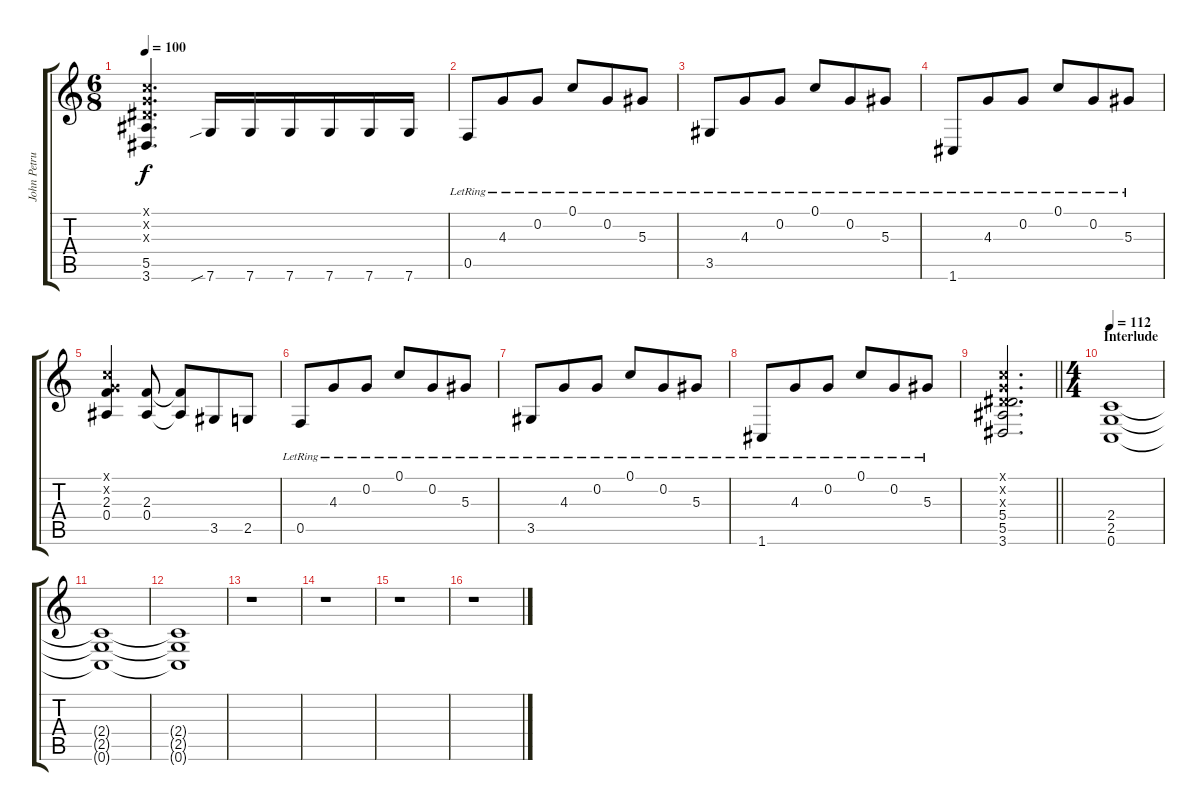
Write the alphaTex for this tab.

\track ("John Petrucci" "John Petru") {instrument distortionguitar}
\staff {score tabs}
\tuning (C4 G3 Eb3 Bb2 F2 C2) {hide}
\ts (6 8)
\tempo 100
\clef g2
\ks c
(0.1{x} 0.2{x} 0.3{x} 5.5 3.6).4{d dy f} 7.6{sib}.16 7.6.16 7.6.16 7.6.16 7.6.16 7.6.16 |
0.5{lr}.8 4.3{lr}.8 0.2{lr}.8 0.1{lr}.8 0.2{lr}.8 5.3{lr}.8 |
3.5{lr}.8 4.3{lr}.8 0.2{lr}.8 0.1{lr}.8 0.2{lr}.8 5.3{lr}.8 |
1.6{lr}.8 4.3{lr}.8 0.2{lr}.8 0.1{lr}.8 0.2{lr}.8 5.3{lr}.8 |
(0.1{x} 0.2{x} 2.3 0.4).4 (2.3 0.4).8 (2.3{t} 0.4{t}).8 3.5.8 2.5.8 |
0.5{lr}.8 4.3{lr}.8 0.2{lr}.8 0.1{lr}.8 0.2{lr}.8 5.3{lr}.8 |
3.5{lr}.8 4.3{lr}.8 0.2{lr}.8 0.1{lr}.8 0.2{lr}.8 5.3{lr}.8 |
1.6{lr}.8 4.3{lr}.8 0.2{lr}.8 0.1{lr}.8 0.2{lr}.8 5.3{lr}.8 |
\barLineRight lightlight
(0.1{x} 0.2{x} 0.3{x} 5.4 5.5 3.6).2{d} |
\ts (4 4)
\section ("" "Interlude")
\tempo 112
(2.4 2.5 0.6).1 |
(2.4{t} 2.5{t} 0.6{t}).1{volume 0} |
(2.4{t} 2.5{t} 0.6{t}).1 |
r.1 |
r.1 |
r.1 |
r.1
